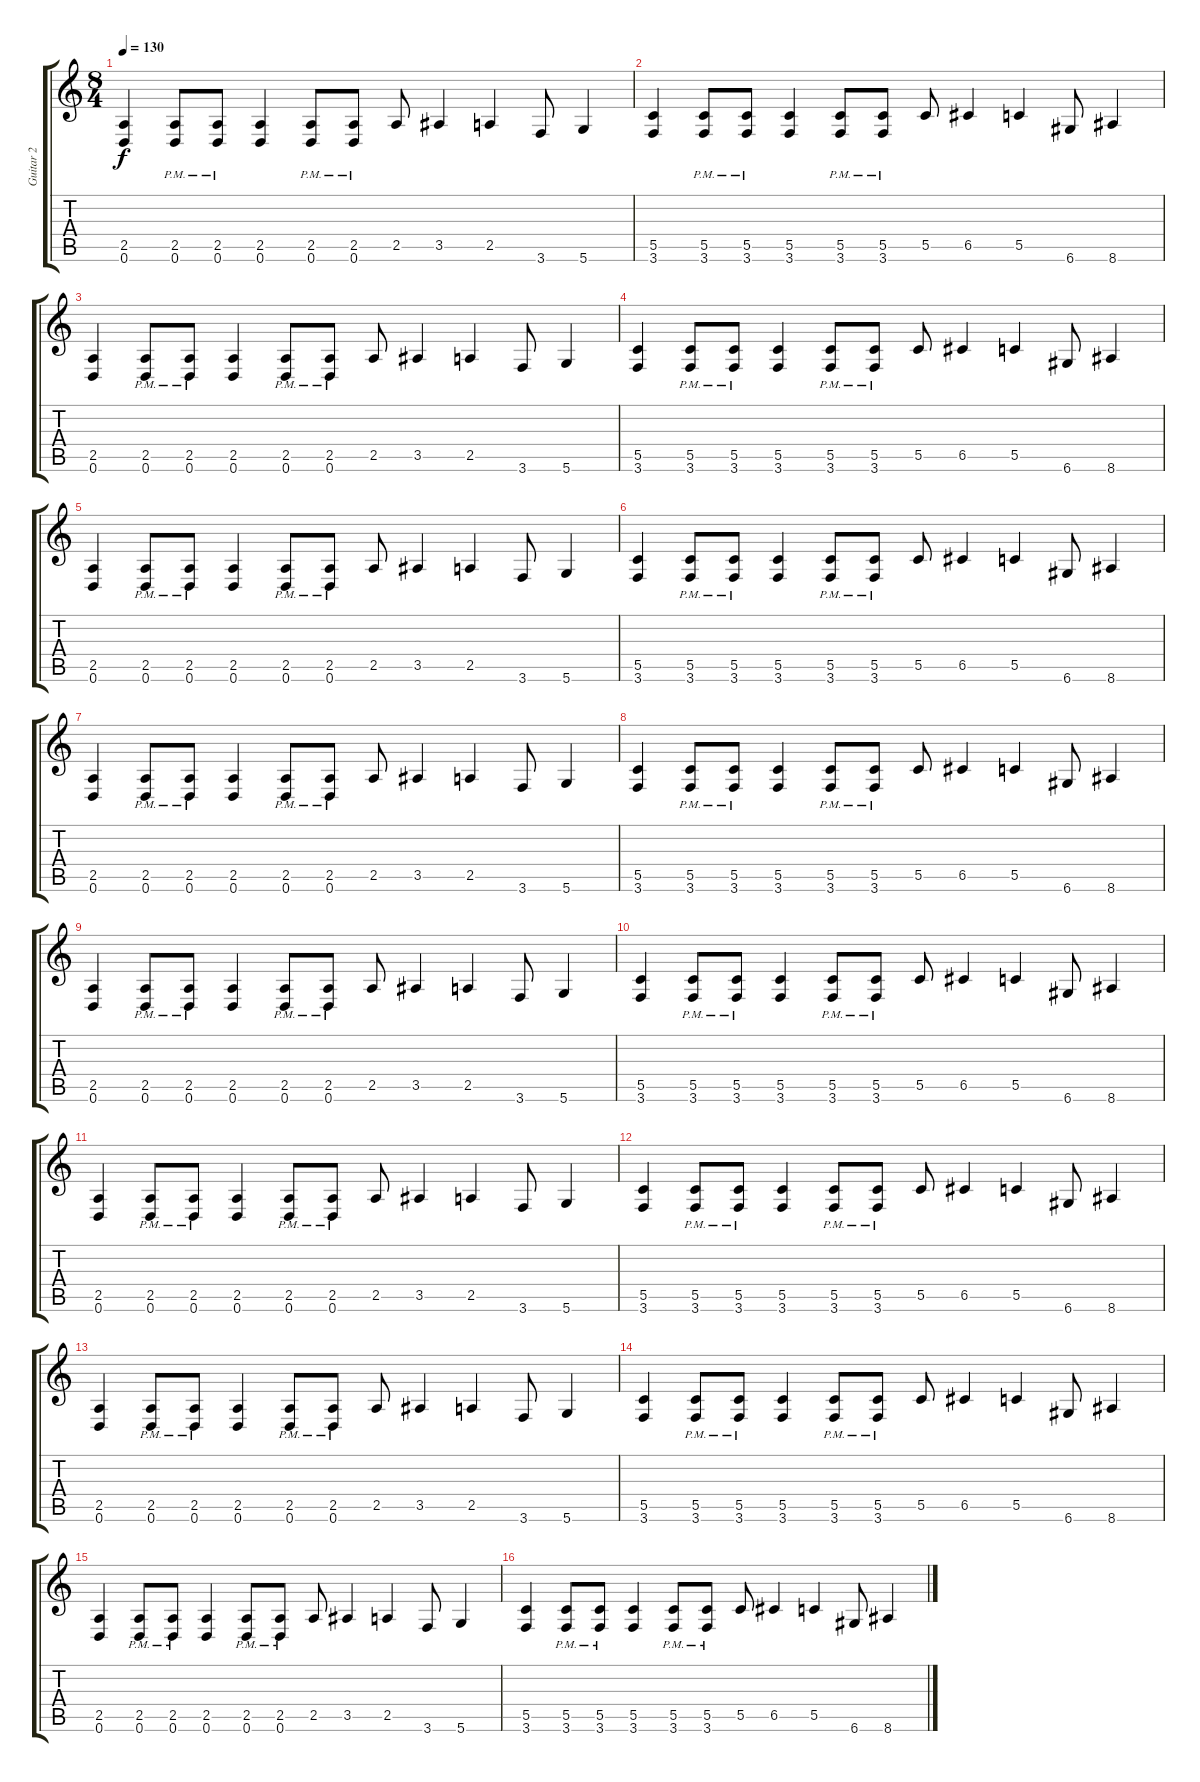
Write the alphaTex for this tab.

\track ("Guitar 2" "Guitar 2") {instrument distortionguitar}
\staff {score tabs}
\tuning (D4 A3 F3 C3 G2 D2) {hide}
\ts (8 4)
\tempo 130
\clef g2
\ks c
(2.5 0.6).4{dy f} (2.5{pm} 0.6{pm}).8 (2.5{pm} 0.6{pm}).8 (2.5 0.6).4 (2.5{pm} 0.6{pm}).8 (2.5{pm} 0.6{pm}).8 2.5.8 3.5.4 2.5.4 3.6.8 5.6.4 |
(5.5 3.6).4 (5.5{pm} 3.6{pm}).8 (5.5{pm} 3.6{pm}).8 (5.5 3.6).4 (5.5{pm} 3.6{pm}).8 (5.5{pm} 3.6{pm}).8 5.5.8 6.5.4 5.5.4 6.6.8 8.6.4 |
(2.5 0.6).4 (2.5{pm} 0.6{pm}).8 (2.5{pm} 0.6{pm}).8 (2.5 0.6).4 (2.5{pm} 0.6{pm}).8 (2.5{pm} 0.6{pm}).8 2.5.8 3.5.4 2.5.4 3.6.8 5.6.4 |
(5.5 3.6).4 (5.5{pm} 3.6{pm}).8 (5.5{pm} 3.6{pm}).8 (5.5 3.6).4 (5.5{pm} 3.6{pm}).8 (5.5{pm} 3.6{pm}).8 5.5.8 6.5.4 5.5.4 6.6.8 8.6.4 |
(2.5 0.6).4 (2.5{pm} 0.6{pm}).8 (2.5{pm} 0.6{pm}).8 (2.5 0.6).4 (2.5{pm} 0.6{pm}).8 (2.5{pm} 0.6{pm}).8 2.5.8 3.5.4 2.5.4 3.6.8 5.6.4 |
(5.5 3.6).4 (5.5{pm} 3.6{pm}).8 (5.5{pm} 3.6{pm}).8 (5.5 3.6).4 (5.5{pm} 3.6{pm}).8 (5.5{pm} 3.6{pm}).8 5.5.8 6.5.4 5.5.4 6.6.8 8.6.4 |
(2.5 0.6).4 (2.5{pm} 0.6{pm}).8 (2.5{pm} 0.6{pm}).8 (2.5 0.6).4 (2.5{pm} 0.6{pm}).8 (2.5{pm} 0.6{pm}).8 2.5.8 3.5.4 2.5.4 3.6.8 5.6.4 |
(5.5 3.6).4 (5.5{pm} 3.6{pm}).8 (5.5{pm} 3.6{pm}).8 (5.5 3.6).4 (5.5{pm} 3.6{pm}).8 (5.5{pm} 3.6{pm}).8 5.5.8 6.5.4 5.5.4 6.6.8 8.6.4 |
(2.5 0.6).4 (2.5{pm} 0.6{pm}).8 (2.5{pm} 0.6{pm}).8 (2.5 0.6).4 (2.5{pm} 0.6{pm}).8 (2.5{pm} 0.6{pm}).8 2.5.8 3.5.4 2.5.4 3.6.8 5.6.4 |
(5.5 3.6).4 (5.5{pm} 3.6{pm}).8 (5.5{pm} 3.6{pm}).8 (5.5 3.6).4 (5.5{pm} 3.6{pm}).8 (5.5{pm} 3.6{pm}).8 5.5.8 6.5.4 5.5.4 6.6.8 8.6.4 |
(2.5 0.6).4 (2.5{pm} 0.6{pm}).8 (2.5{pm} 0.6{pm}).8 (2.5 0.6).4 (2.5{pm} 0.6{pm}).8 (2.5{pm} 0.6{pm}).8 2.5.8 3.5.4 2.5.4 3.6.8 5.6.4 |
(5.5 3.6).4 (5.5{pm} 3.6{pm}).8 (5.5{pm} 3.6{pm}).8 (5.5 3.6).4 (5.5{pm} 3.6{pm}).8 (5.5{pm} 3.6{pm}).8 5.5.8 6.5.4 5.5.4 6.6.8 8.6.4 |
(2.5 0.6).4 (2.5{pm} 0.6{pm}).8 (2.5{pm} 0.6{pm}).8 (2.5 0.6).4 (2.5{pm} 0.6{pm}).8 (2.5{pm} 0.6{pm}).8 2.5.8 3.5.4 2.5.4 3.6.8 5.6.4 |
(5.5 3.6).4 (5.5{pm} 3.6{pm}).8 (5.5{pm} 3.6{pm}).8 (5.5 3.6).4 (5.5{pm} 3.6{pm}).8 (5.5{pm} 3.6{pm}).8 5.5.8 6.5.4 5.5.4 6.6.8 8.6.4 |
(2.5 0.6).4 (2.5{pm} 0.6{pm}).8 (2.5{pm} 0.6{pm}).8 (2.5 0.6).4 (2.5{pm} 0.6{pm}).8 (2.5{pm} 0.6{pm}).8 2.5.8 3.5.4 2.5.4 3.6.8 5.6.4 |
(5.5 3.6).4 (5.5{pm} 3.6{pm}).8 (5.5{pm} 3.6{pm}).8 (5.5 3.6).4 (5.5{pm} 3.6{pm}).8 (5.5{pm} 3.6{pm}).8 5.5.8 6.5.4 5.5.4 6.6.8 8.6.4
